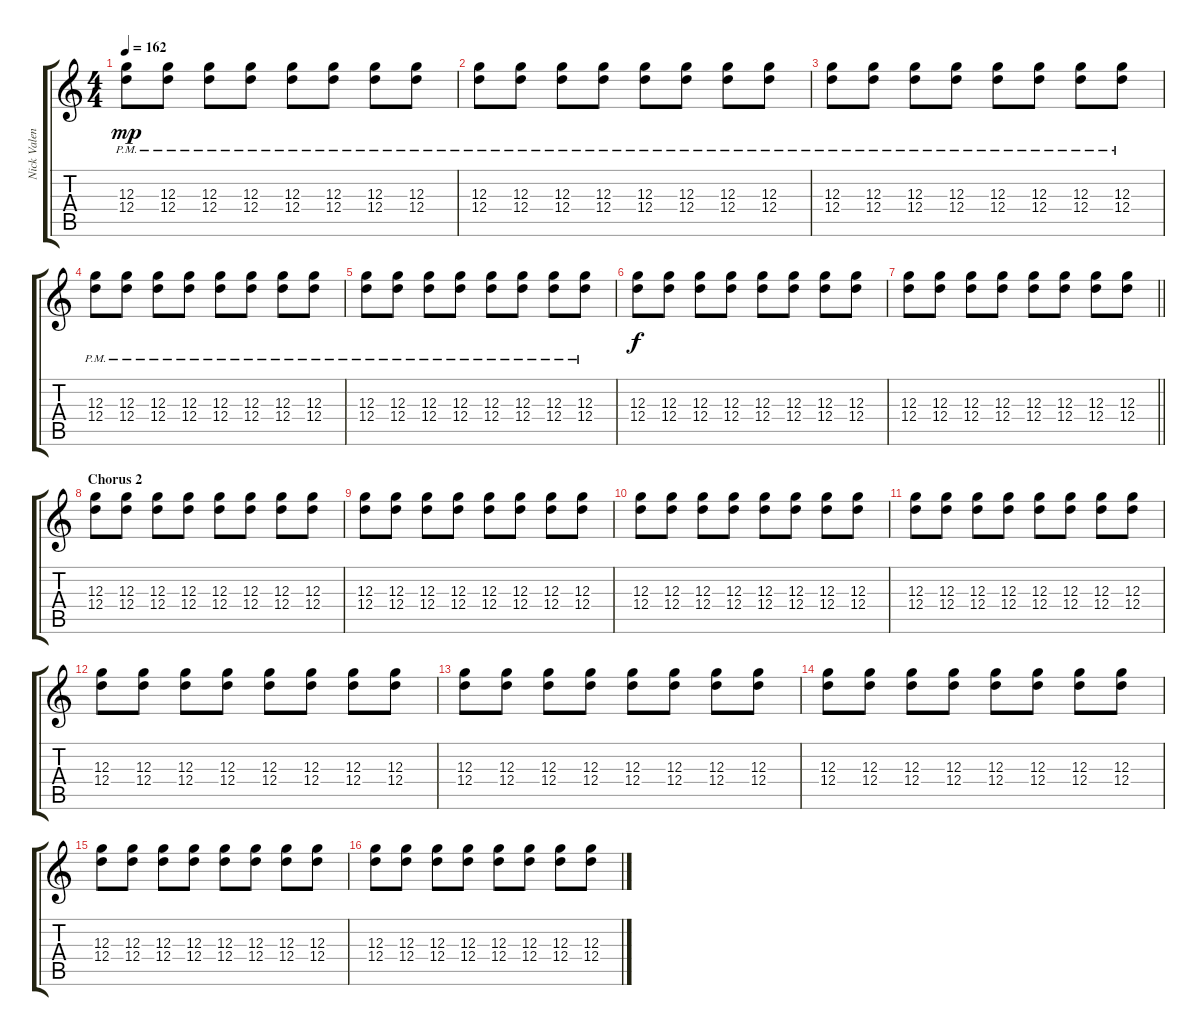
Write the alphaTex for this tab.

\track ("Nick Valenci" "Nick Valen") {instrument distortionguitar}
\staff {score tabs}
\tuning (E4 B3 G3 D3 A2 E2) {hide}
\ts (4 4)
\tempo 162
\clef g2
\ks c
(12.3{pm} 12.4{pm}).8{dy mp} (12.3{pm} 12.4{pm}).8 (12.3{pm} 12.4{pm}).8 (12.3{pm} 12.4{pm}).8 (12.3{pm} 12.4{pm}).8 (12.3{pm} 12.4{pm}).8 (12.3{pm} 12.4{pm}).8 (12.3{pm} 12.4{pm}).8 |
(12.3{pm} 12.4{pm}).8 (12.3{pm} 12.4{pm}).8 (12.3{pm} 12.4{pm}).8 (12.3{pm} 12.4{pm}).8 (12.3{pm} 12.4{pm}).8 (12.3{pm} 12.4{pm}).8 (12.3{pm} 12.4{pm}).8 (12.3{pm} 12.4{pm}).8 |
(12.3{pm} 12.4{pm}).8 (12.3{pm} 12.4{pm}).8 (12.3{pm} 12.4{pm}).8 (12.3{pm} 12.4{pm}).8 (12.3{pm} 12.4{pm}).8 (12.3{pm} 12.4{pm}).8 (12.3{pm} 12.4{pm}).8 (12.3{pm} 12.4{pm}).8 |
(12.3{pm} 12.4{pm}).8 (12.3{pm} 12.4{pm}).8 (12.3{pm} 12.4{pm}).8 (12.3{pm} 12.4{pm}).8 (12.3{pm} 12.4{pm}).8 (12.3{pm} 12.4{pm}).8 (12.3{pm} 12.4{pm}).8 (12.3{pm} 12.4{pm}).8 |
(12.3{pm} 12.4{pm}).8 (12.3{pm} 12.4{pm}).8 (12.3{pm} 12.4{pm}).8 (12.3{pm} 12.4{pm}).8 (12.3{pm} 12.4{pm}).8 (12.3{pm} 12.4{pm}).8 (12.3{pm} 12.4{pm}).8 (12.3{pm} 12.4{pm}).8 |
(12.3 12.4).8{dy f} (12.3 12.4).8 (12.3 12.4).8 (12.3 12.4).8 (12.3 12.4).8 (12.3 12.4).8 (12.3 12.4).8 (12.3 12.4).8 |
\barLineRight lightlight
(12.3 12.4).8 (12.3 12.4).8 (12.3 12.4).8 (12.3 12.4).8 (12.3 12.4).8 (12.3 12.4).8 (12.3 12.4).8 (12.3 12.4).8 |
\section ("" "Chorus 2")
(12.3 12.4).8 (12.3 12.4).8 (12.3 12.4).8 (12.3 12.4).8 (12.3 12.4).8 (12.3 12.4).8 (12.3 12.4).8 (12.3 12.4).8 |
(12.3 12.4).8 (12.3 12.4).8 (12.3 12.4).8 (12.3 12.4).8 (12.3 12.4).8 (12.3 12.4).8 (12.3 12.4).8 (12.3 12.4).8 |
(12.3 12.4).8 (12.3 12.4).8 (12.3 12.4).8 (12.3 12.4).8 (12.3 12.4).8 (12.3 12.4).8 (12.3 12.4).8 (12.3 12.4).8 |
(12.3 12.4).8 (12.3 12.4).8 (12.3 12.4).8 (12.3 12.4).8 (12.3 12.4).8 (12.3 12.4).8 (12.3 12.4).8 (12.3 12.4).8 |
(12.3 12.4).8 (12.3 12.4).8 (12.3 12.4).8 (12.3 12.4).8 (12.3 12.4).8 (12.3 12.4).8 (12.3 12.4).8 (12.3 12.4).8 |
(12.3 12.4).8 (12.3 12.4).8 (12.3 12.4).8 (12.3 12.4).8 (12.3 12.4).8 (12.3 12.4).8 (12.3 12.4).8 (12.3 12.4).8 |
(12.3 12.4).8 (12.3 12.4).8 (12.3 12.4).8 (12.3 12.4).8 (12.3 12.4).8 (12.3 12.4).8 (12.3 12.4).8 (12.3 12.4).8 |
(12.3 12.4).8 (12.3 12.4).8 (12.3 12.4).8 (12.3 12.4).8 (12.3 12.4).8 (12.3 12.4).8 (12.3 12.4).8 (12.3 12.4).8 |
(12.3 12.4).8 (12.3 12.4).8 (12.3 12.4).8 (12.3 12.4).8 (12.3 12.4).8 (12.3 12.4).8 (12.3 12.4).8 (12.3 12.4).8
